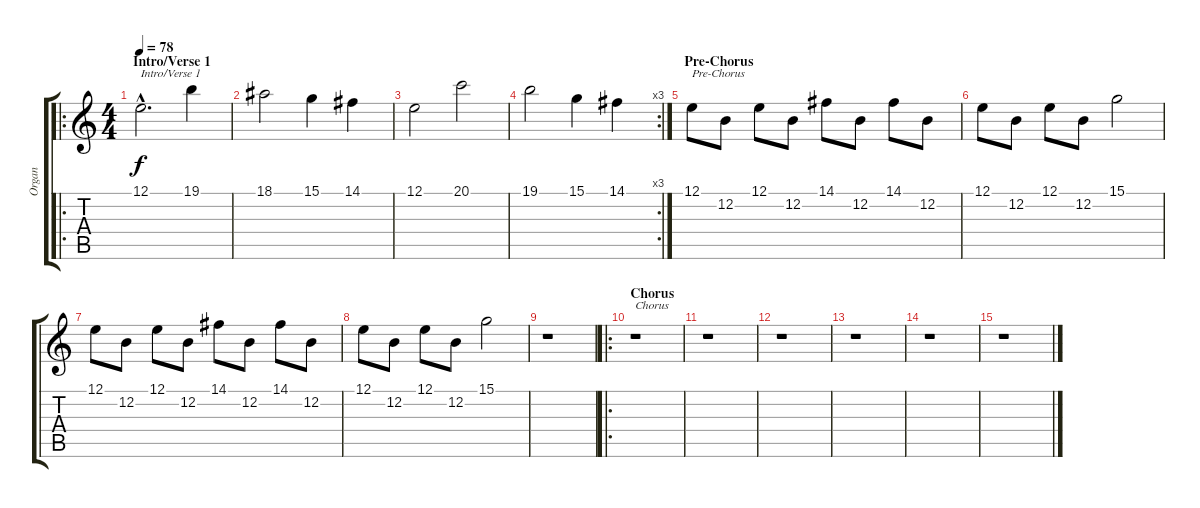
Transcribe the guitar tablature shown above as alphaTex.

\track ("Organ" "Organ") {instrument reedorgan}
\staff {score tabs}
\tuning (E4 B3 G3 D3 A2 E2) {hide}
\ro
\ts (4 4)
\section ("" "Intro/Verse 1")
\tempo 78
\clef g2
\ks c
12.1{hac}.2{d txt "Intro/Verse 1" dy f instrument reedorgan} 19.1.4 |
18.1.2 15.1.4 14.1.4 |
12.1.2 20.1.2 |
\rc 3
19.1.2 15.1.4 14.1.4 |
\section ("" "Pre-Chorus")
12.1.8{txt "Pre-Chorus"} 12.2.8 12.1.8 12.2.8 14.1.8 12.2.8 14.1.8 12.2.8 |
12.1.8 12.2.8 12.1.8 12.2.8 15.1.2 |
12.1.8 12.2.8 12.1.8 12.2.8 14.1.8 12.2.8 14.1.8 12.2.8 |
12.1.8 12.2.8 12.1.8 12.2.8 15.1.2 |
r.1 |
\ro
\section ("" "Chorus")
r.1{txt "Chorus"} |
r.1 |
r.1 |
r.1 |
r.1 |
r.1
